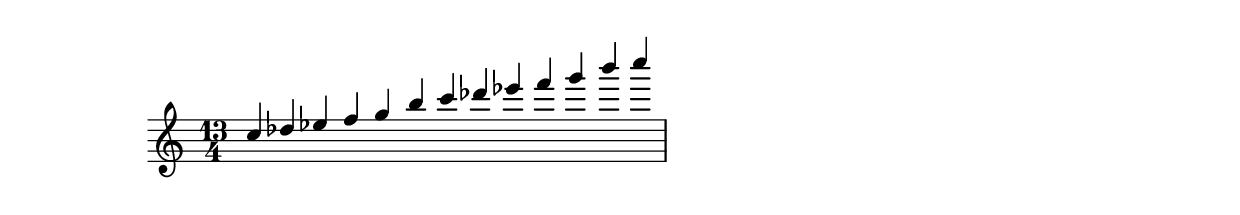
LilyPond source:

\version "2.18.2" \score { \new Staff << \new Voice { \set midiInstrument = #"piano" \voiceOne
 \key c \major \time 13/4
\override Voice.TextScript.font-size = #-4
 { c'' des'' ees'' f'' g'' b'' c''' des''' ees''' f''' g''' b''' c''''  } 
 } >> \layout { } \midi { \context { \Staff \remove "Staff_performer" }
\context { \Voice \consists "Staff_performer" } \tempo 2 = 60 } }
\paper{oddHeaderMarkup = ##f oddFooterMarkup = ##f}
